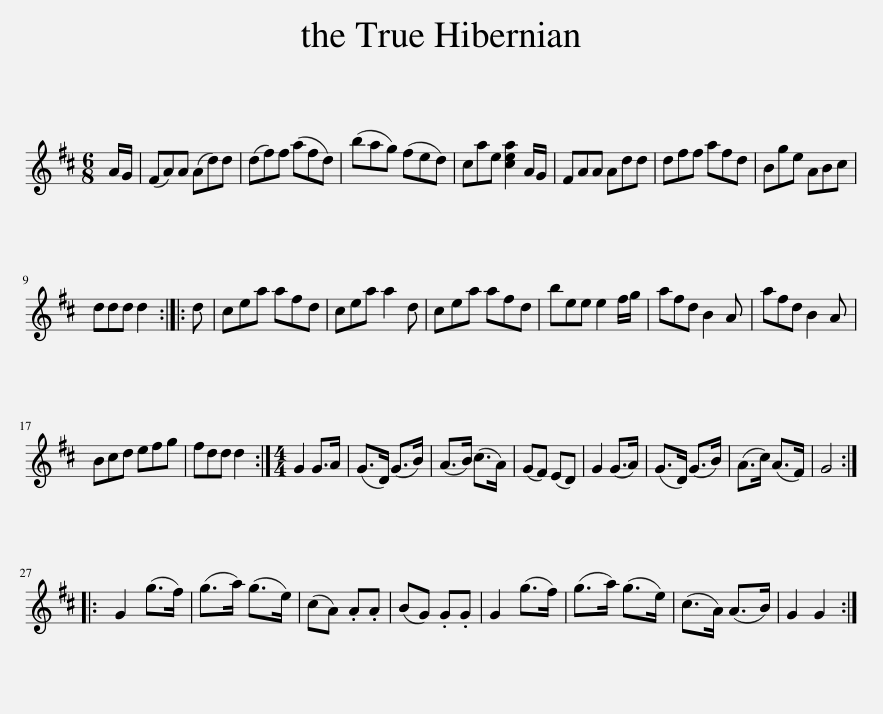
X:1
L:1/8
M:6/8
I:linebreak $
K:D
V:1 treble
V:1
 A/G/ | (FA)A (Ad)d | (df)f (afd) | (bag) (fed) | cae [cea]2 A/G/ | %5
 FAA Add | dff afd | Bge ABc |$ ddd d2 :: d | %10
 cea afd | cea a2 d | cea afd | bee e2 f/g/ | afd B2 A | %15
 afd B2 A |$ Bcd efg | fdd d2 :|[M:4/4] G2 G>A | (G>D) (G>B) | %20
 (A>B) (c>A) | (GF) (ED) | G2 (G>A) | (G>D) (G>B) | (A>c) (A>F) | %25
 G4 ::$ G2 (g>f) | (g>a) (g>e) | (cA) .A.A | (BG) .G.G | %30
 G2 (g>f) | (g>a) (g>e) | (c>A) (A>B) | G2 G2 :| %34
